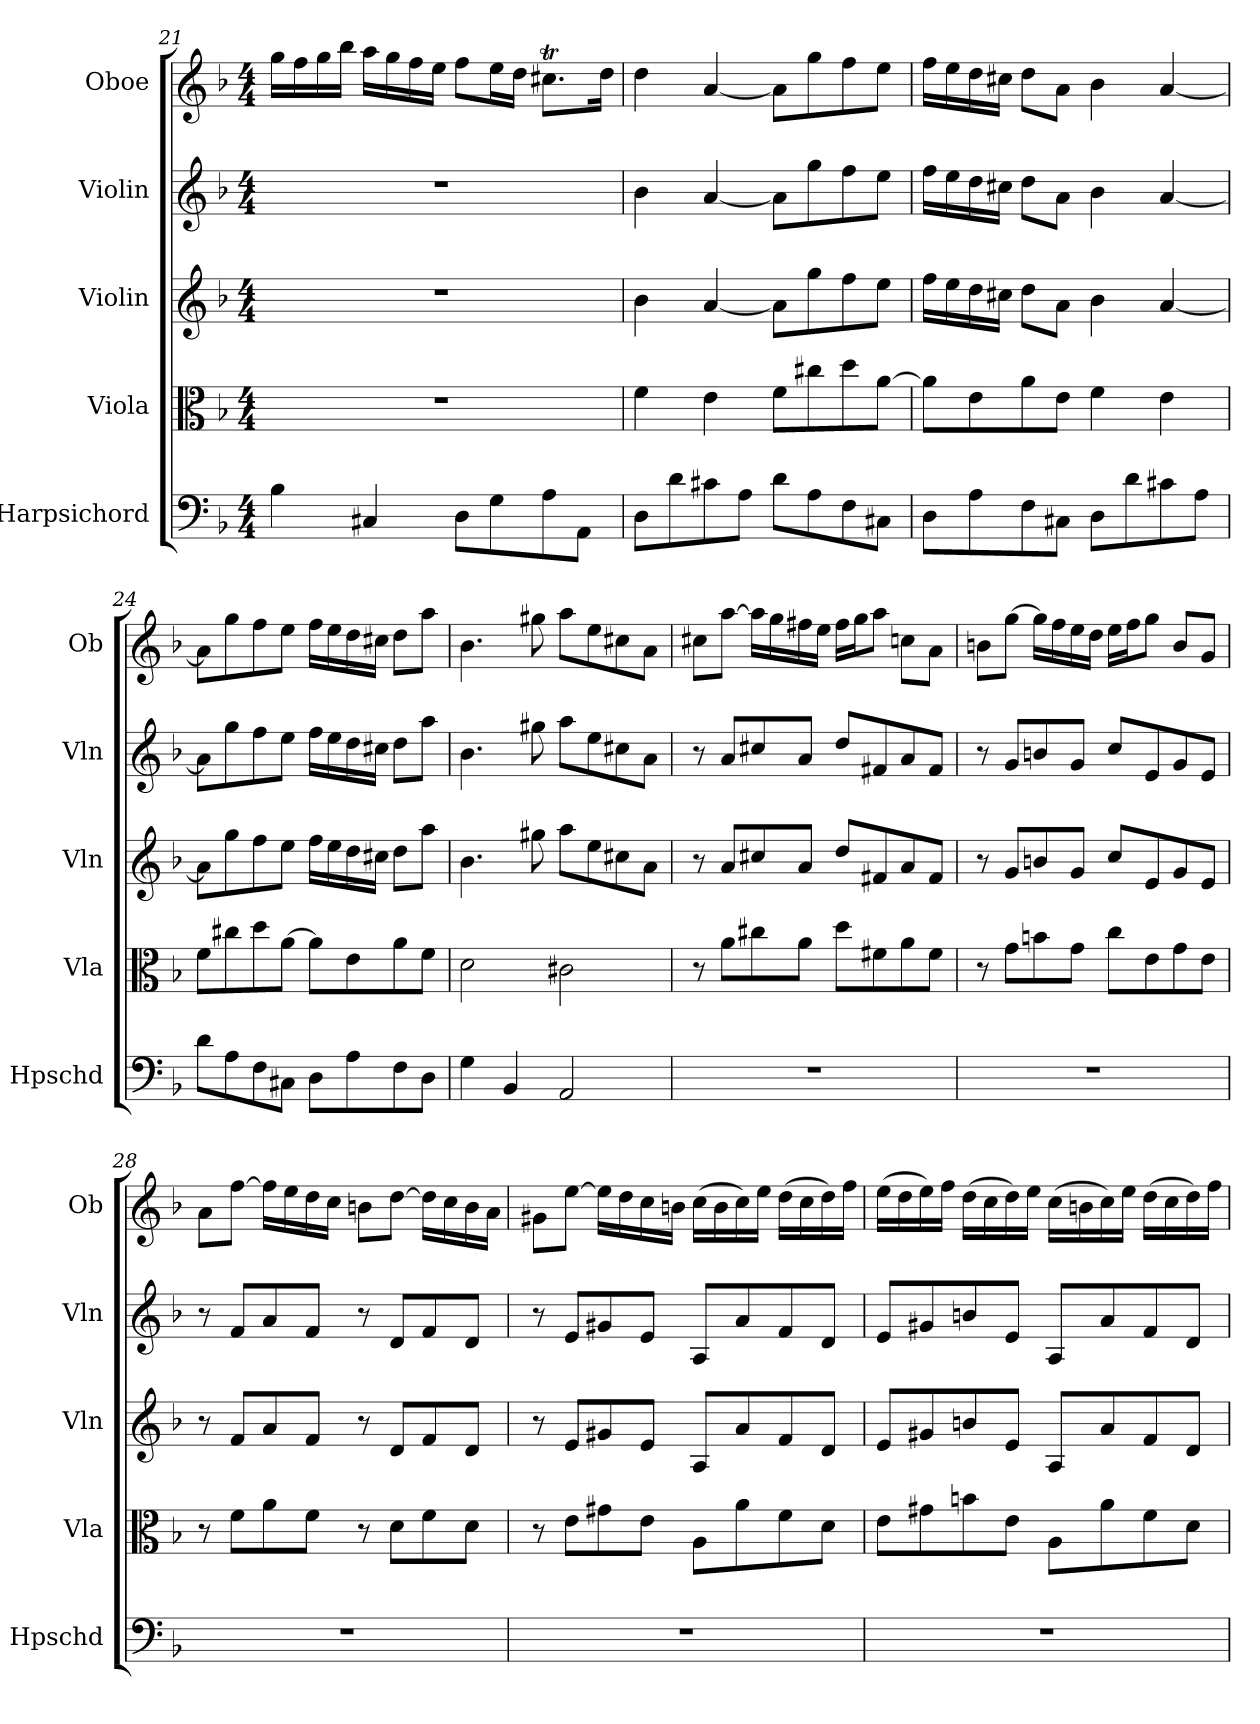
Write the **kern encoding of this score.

**kern	**kern	**kern	**kern	**kern
*part5	*part4	*part3	*part2	*part1
*staff5	*staff4	*staff3	*staff2	*staff1
*I"Harpsichord	*I"Viola	*I"Violin	*I"Violin	*I"Oboe
*I'Hpschd	*I'Vla	*I'Vln	*I'Vln	*I'Ob
*clefF4	*clefC3	*clefG2	*clefG2	*clefG2
*k[b-]	*k[b-]	*k[b-]	*k[b-]	*k[b-]
*d:	*d:	*d:	*d:	*d:
*M4/4	*M4/4	*M4/4	*M4/4	*M4/4
=21	=21	=21	=21	=21
4B-\	1r	1r	1r	16gg\LL
.	.	.	.	16ff\
.	.	.	.	16gg\
.	.	.	.	16bb-\JJ
4C#X/	.	.	.	16aa\LL
.	.	.	.	16gg\
.	.	.	.	16ff\
.	.	.	.	16ee\JJ
8D\L	.	.	.	8ff\L
8G\	.	.	.	16ee\L
.	.	.	.	16dd\JJ
8A\	.	.	.	8.cc#Xt\L
8AA\J	.	.	.	.
.	.	.	.	16dd\Jk
=22	=22	=22	=22	=22
8D\L	4f\	4b-\	4b-\	4dd\
8d\	.	.	.	.
8c#X\	4e\	[4a/	[4a/	[4a/
8A\J	.	.	.	.
8d\L	8f\L	8a\L]	8a\L]	8a\L]
8A\	8cc#X\	8gg\	8gg\	8gg\
8F\	8dd\	8ff\	8ff\	8ff\
8C#X\J	[8a\J	8ee\J	8ee\J	8ee\J
=23	=23	=23	=23	=23
8D\L	8a\L]	16ff\LL	16ff\LL	16ff\LL
.	.	16ee\	16ee\	16ee\
8A\	8e\	16dd\	16dd\	16dd\
.	.	16cc#X\JJ	16cc#X\JJ	16cc#X\JJ
8F\	8a\	8dd\L	8dd\L	8dd\L
8C#X\J	8e\J	8a\J	8a\J	8a\J
8D\L	4f\	4b-\	4b-\	4b-\
8d\	.	.	.	.
8c#X\	4e\	[4a/	[4a/	[4a/
8A\J	.	.	.	.
=24	=24	=24	=24	=24
8d\L	8f\L	8a\L]	8a\L]	8a\L]
8A\	8cc#X\	8gg\	8gg\	8gg\
8F\	8dd\	8ff\	8ff\	8ff\
8C#X\J	[8a\J	8ee\J	8ee\J	8ee\J
8D\L	8a\L]	16ff\LL	16ff\LL	16ff\LL
.	.	16ee\	16ee\	16ee\
8A\	8e\	16dd\	16dd\	16dd\
.	.	16cc#X\JJ	16cc#X\JJ	16cc#X\JJ
8F\	8a\	8dd\L	8dd\L	8dd\L
8D\J	8f\J	8aa\J	8aa\J	8aa\J
=25	=25	=25	=25	=25
4G\	2d\	4.b-\	4.b-\	4.b-\
4BB-/	.	.	.	.
.	.	8gg#X\	8gg#X\	8gg#X\
2AA/	2c#X\	8aa\L	8aa\L	8aa\L
.	.	8ee\	8ee\	8ee\
.	.	8cc#X\	8cc#X\	8cc#X\
.	.	8a\J	8a\J	8a\J
=26	=26	=26	=26	=26
1r	8r	8r	8r	8cc#X\L
.	8a\L	8a/L	8a/L	[8aa\J
.	8cc#X\	8cc#X/	8cc#X/	16aa\LL]
.	.	.	.	16gg\
.	8a\J	8a/J	8a/J	16ff#X\
.	.	.	.	16ee\JJ
.	8dd\L	8dd/L	8dd/L	16ff#\LL
.	.	.	.	16gg\J
.	8f#X\	8f#X/	8f#X/	8aa\J
.	8a\	8a/	8a/	8ccn\L
.	8f#\J	8f#/J	8f#/J	8a\J
=27	=27	=27	=27	=27
1r	8r	8r	8r	8bn\L
.	8g\L	8g/L	8g/L	[8gg\J
.	8bn\	8bn/	8bn/	16gg\LL]
.	.	.	.	16ff\
.	8g\J	8g/J	8g/J	16ee\
.	.	.	.	16dd\JJ
.	8cc\L	8cc/L	8cc/L	16ee\LL
.	.	.	.	16ff\J
.	8e\	8e/	8e/	8gg\J
.	8g\	8g/	8g/	8b/L
.	8e\J	8e/J	8e/J	8g/J
=28	=28	=28	=28	=28
1r	8r	8r	8r	8a\L
.	8f\L	8f/L	8f/L	[8ff\J
.	8a\	8a/	8a/	16ff\LL]
.	.	.	.	16ee\
.	8f\J	8f/J	8f/J	16dd\
.	.	.	.	16cc\JJ
.	8r	8r	8r	8bn\L
.	8d\L	8d/L	8d/L	[8dd\J
.	8f\	8f/	8f/	16dd\LL]
.	.	.	.	16cc\
.	8d\J	8d/J	8d/J	16b\
.	.	.	.	16a\JJ
=29	=29	=29	=29	=29
1r	8r	8r	8r	8g#X\L
.	8e\L	8e/L	8e/L	[8ee\J
.	8g#X\	8g#X/	8g#X/	16ee\LL]
.	.	.	.	16dd\
.	8e\J	8e/J	8e/J	16cc\
.	.	.	.	16bn\JJ
.	8A\L	8A/L	8A/L	(16cc\LL
.	.	.	.	16b\
.	8a\	8a/	8a/	16cc\)
.	.	.	.	16ee\JJ
.	8f\	8f/	8f/	(16dd\LL
.	.	.	.	16cc\
.	8d\J	8d/J	8d/J	16dd\)
.	.	.	.	16ff\JJ
=30	=30	=30	=30	=30
1r	8e\L	8e/L	8e/L	(16ee\LL
.	.	.	.	16dd\
.	8g#X\	8g#X/	8g#X/	16ee\)
.	.	.	.	16ff\JJ
.	8bn\	8bn/	8bn/	(16dd\LL
.	.	.	.	16cc\
.	8e\J	8e/J	8e/J	16dd\)
.	.	.	.	16ee\JJ
.	8A\L	8A/L	8A/L	(16cc\LL
.	.	.	.	16bn\
.	8a\	8a/	8a/	16cc\)
.	.	.	.	16ee\JJ
.	8f\	8f/	8f/	(16dd\LL
.	.	.	.	16cc\
.	8d\J	8d/J	8d/J	16dd\)
.	.	.	.	16ff\JJ
=	=	=	=	=
*-	*-	*-	*-	*-
